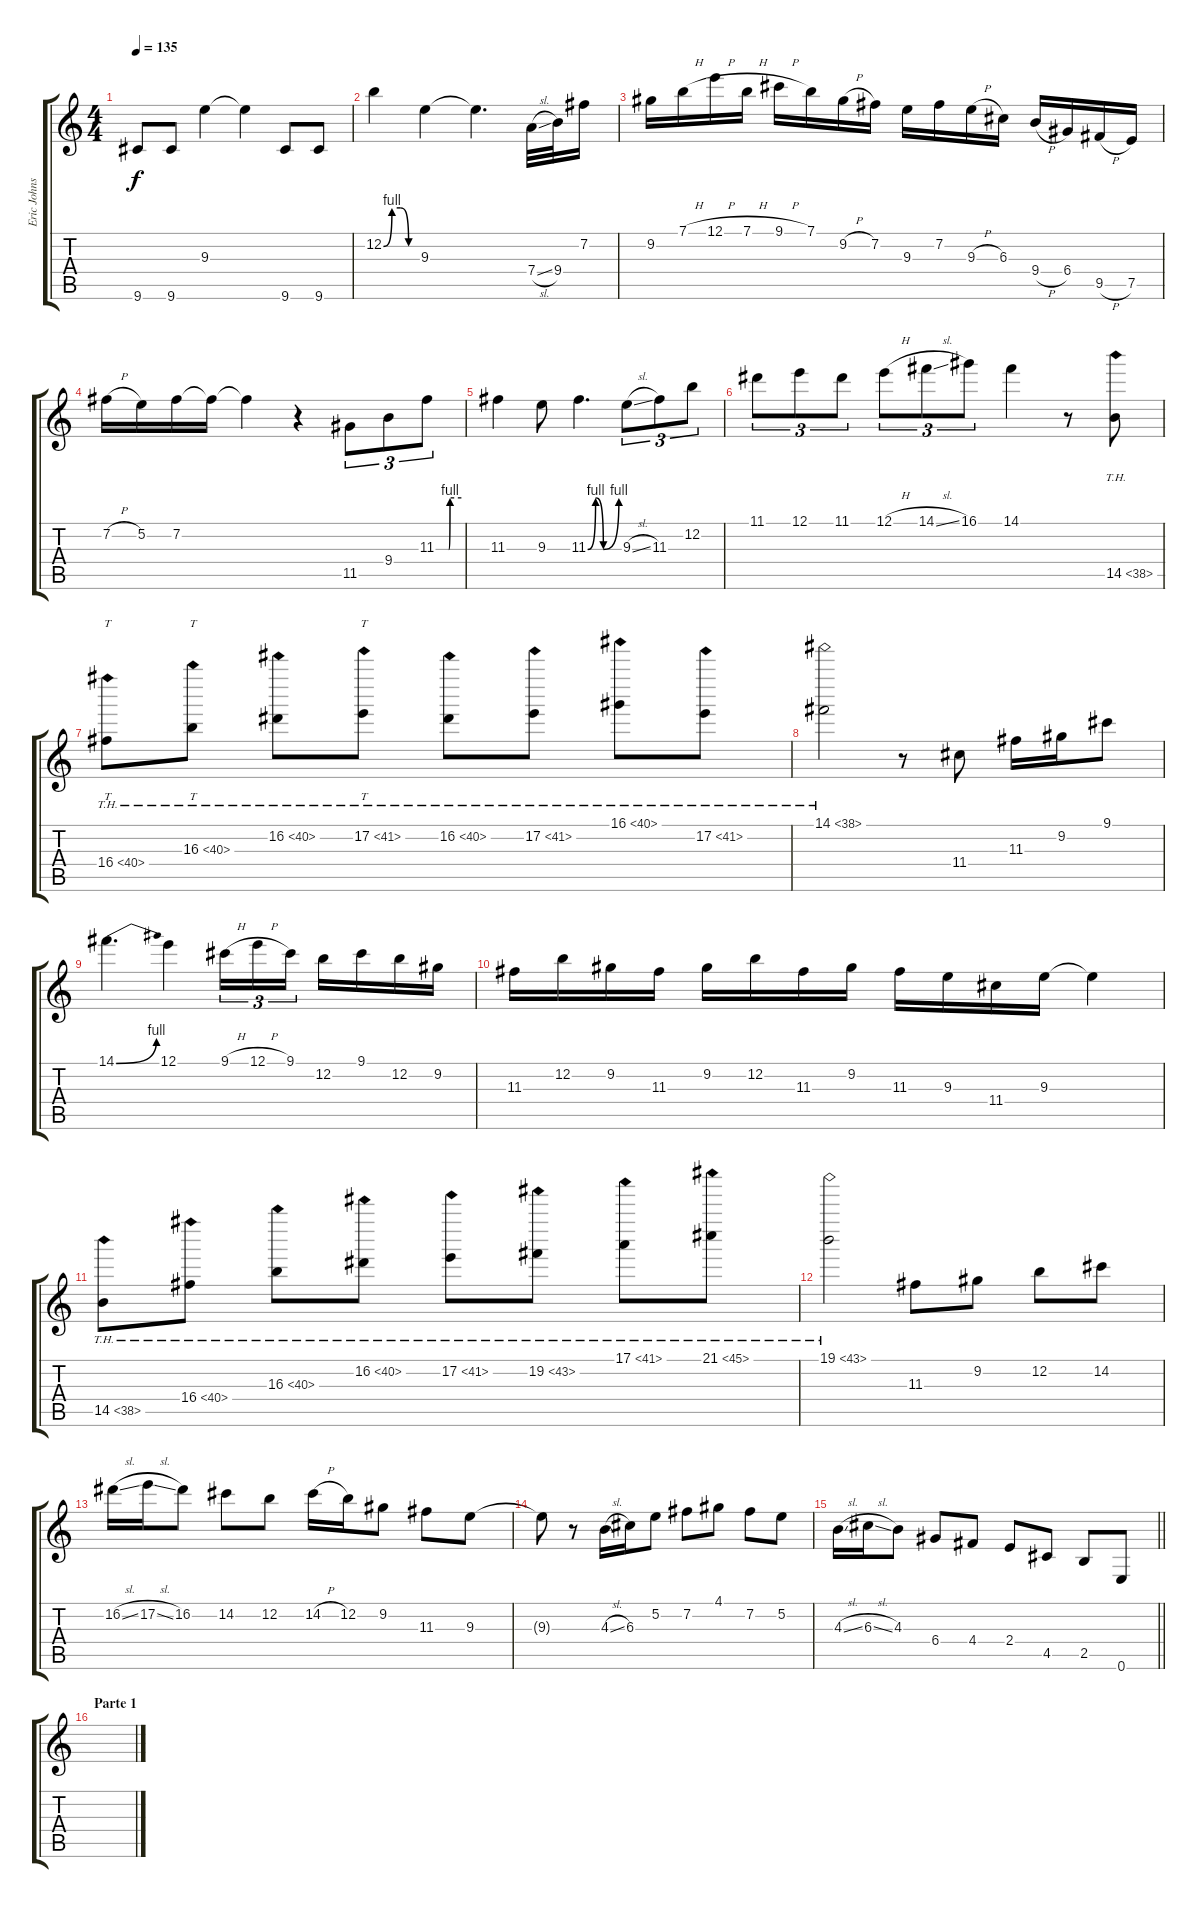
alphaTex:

\track ("Eric Johnson (Distortion Efects)" "Eric Johns") {instrument distortionguitar}
\staff {score tabs}
\tuning (E4 B3 G3 D3 A2 E2) {hide}
\ts (4 4)
\tempo 135
\clef g2
\ks c
9.6.8{dy f} 9.6.8 9.3.4 9.3{t}.4 9.6.8 9.6.8 |
12.2{be (custom 0 0 15 4 30 4 45 0 60 0)}.4 9.3.4 9.3{t}.4{d} 7.4{sl}.32 9.4.32 7.2.16 |
9.2.16 7.1{h}.16 12.1{h}.16 7.1{h}.16 9.1{h}.16 7.1.16 9.2{h}.16 7.2.16 9.3.16 7.2.16 9.3{h}.16 6.3.16 9.4{h}.16 6.4.16 9.5{h}.16 7.5.16 |
7.2{h}.16 5.2.16 7.2.16 7.2{t}.16 7.2{t}.4 r.4 11.5.8{tu (3 2)} 9.4.8{tu (3 2)} 11.3{be (custom 0 0 30 0 33 4 60 4)}.8{tu (3 2)} |
11.3.4 9.3.8 11.3{be (custom 0 0 15 4 30 0 60 4)}.4{d} 9.3{sl}.8{tu (3 2)} 11.3.8{tu (3 2)} 12.2.8{tu (3 2)} |
11.1.8{tu (3 2)} 12.1.8{tu (3 2)} 11.1.8{tu (3 2)} 12.1{h}.8{tu (3 2)} 14.1{sl}.8{tu (3 2)} 16.1.8{tu (3 2)} 14.1.4 r.8 14.5{th 24}.8 |
16.4{th 24}.8{tt} 16.3{th 24}.8{tt} 16.2{th 24}.8 17.2{th 24}.8{tt} 16.2{th 24}.8 17.2{th 24}.8 16.1{th 24}.8 17.2{th 24}.8 |
14.1{th 24}.2 r.8 11.4.8 11.3.16 9.2.16 9.1.8 |
14.1{be (bend 0 0 60 4)}.4{d} 12.1.4 9.1{h}.16{tu (3 2)} 12.1{h}.16{tu (3 2)} 9.1.16{tu (3 2)} 12.2.16 9.1.16 12.2.16 9.2.16 |
11.3.16 12.2.16 9.2.16 11.3.16 9.2.16 12.2.16 11.3.16 9.2.16 11.3.16 9.3.16 11.4.16 9.3.16 9.3{t}.4 |
14.5{th 24}.8 16.4{th 24}.8 16.3{th 24}.8 16.2{th 24}.8 17.2{th 24}.8 19.2{th 24}.8 17.1{th 24}.8 21.1{th 24}.8 |
19.1{th 24}.2 11.3.8{volume 16} 9.2.8 12.2.8 14.2.8 |
16.2{sl}.16 17.2{sl}.16 16.2.8 14.2.8 12.2.8 14.2{h}.16 12.2.16 9.2.8 11.3.8 9.3.8 |
9.3{t}.8 r.8 4.3{sl}.16 6.3.16 5.2.8 7.2.8 4.1.8 7.2.8 5.2.8 |
\barLineRight lightlight
4.3{sl}.16 6.3{sl}.16 4.3.8 6.4.8 4.4.8 2.4.8 4.5.8 2.5.8 0.6.8 |
\section ("" "Parte 1")
